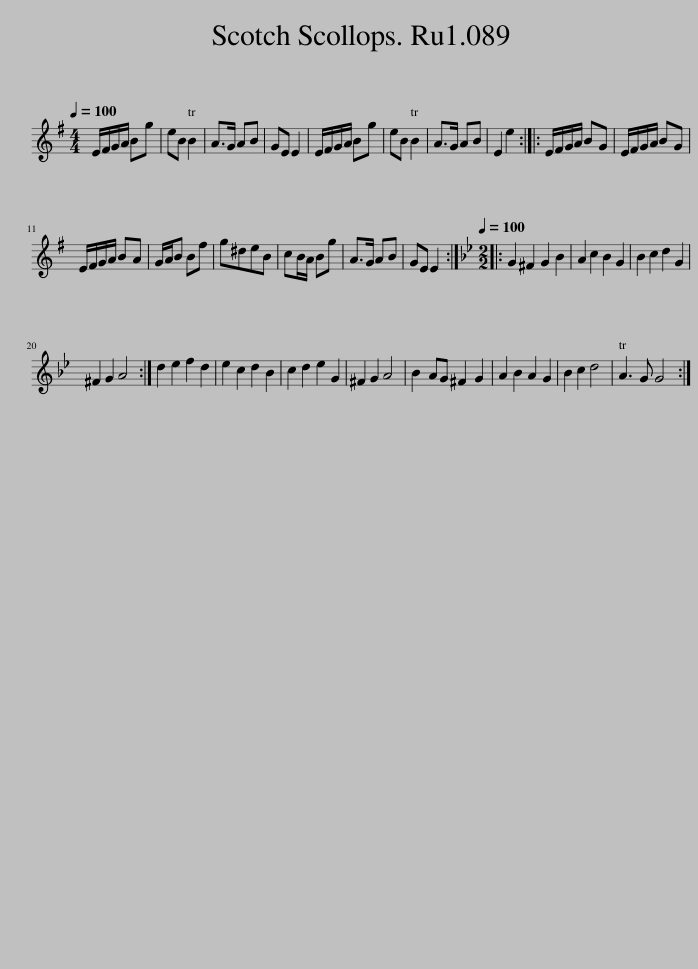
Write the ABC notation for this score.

X:1
L:1/8
Q:1/4=100
M:4/4
I:linebreak $
K:Emin
V:1 treble
V:1
 E/F/G/A/ Bg | eB B2 | A>G AB | GE E2 | E/F/G/A/ Bg | %5
 eB B2 | A>G AB | E2 e2 :: E/F/G/A/ BG | E/F/G/A/ BG |$ %10
 E/F/G/A/ BA | G/A/B Bf | g^deB | cB/A/ Bg | A>G AB | %15
 GE E2 ::[K:Gmin][M:2/2][Q:1/4=100] G2 ^F2 G2 B2 | A2 c2 B2 G2 | B2 c2 d2 G2 |$ ^F2 G2 A4 :| %20
 d2 e2 f2 d2 | e2 c2 d2 B2 | c2 d2 e2 G2 | ^F2 G2 A4 | B2 AG ^F2 G2 | %25
 A2 B2 A2 G2 | B2 c2 d4 | A3 G G4 :| %28
